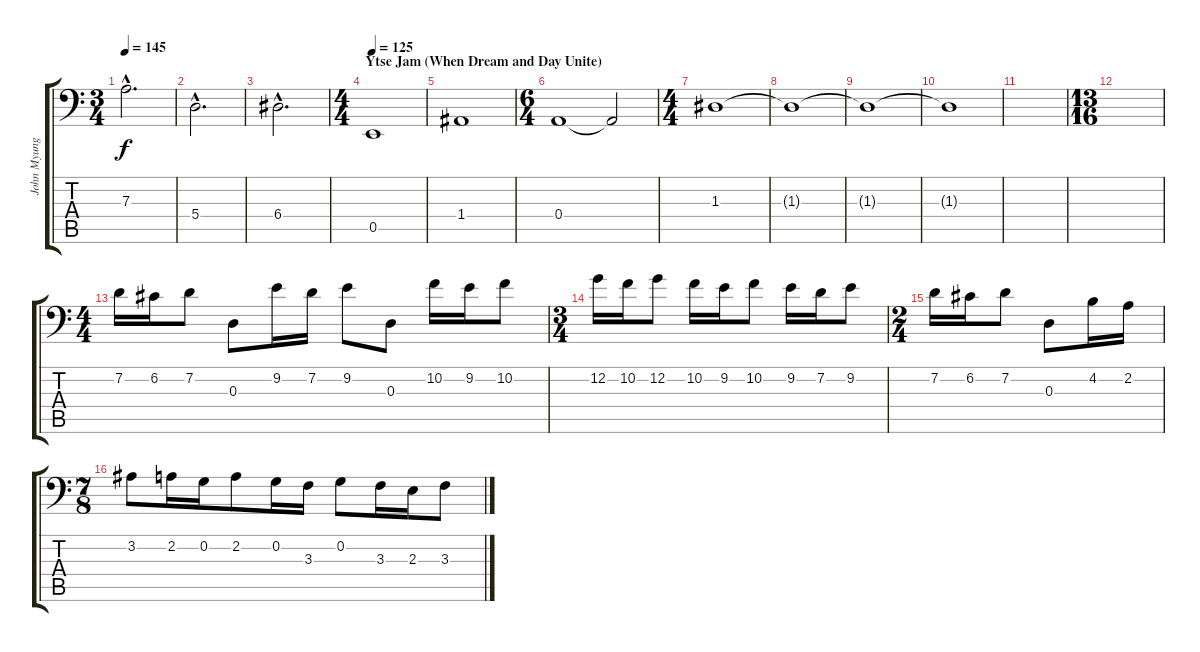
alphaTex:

\track ("John Myung Bass" "John Myung") {instrument electricbasspick}
\staff {score tabs}
\tuning (C3 G2 D2 A1 E1 B0) {hide}
\ts (3 4)
\tempo 145
\clef f4
\ks c
7.3{hac}.2{d dy f} |
5.4{hac}.2{d} |
6.4{hac}.2{d} |
\ts (4 4)
\section ("" "Ytse Jam (When Dream and Day Unite)")
\tempo 125
0.5.1{instrument electricbassfinger} |
1.4.1 |
\ts (6 4)
0.4.1 0.4{t}.2 |
\ts (4 4)
1.3.1 |
1.3{t}.1 |
1.3{t}.1 |
1.3{t}.1 |
|
\ts (13 16)
|
\ts (4 4)
7.2.16 6.2.16 7.2.8 0.3.8 9.2.16 7.2.16 9.2.8 0.3.8 10.2.16 9.2.16 10.2.8 |
\ts (3 4)
12.2.16 10.2.16 12.2.8 10.2.16 9.2.16 10.2.8 9.2.16 7.2.16 9.2.8 |
\ts (2 4)
7.2.16 6.2.16 7.2.8 0.3.8 4.2.16 2.2.16 |
\ts (7 8)
3.2.8 2.2.16 0.2.16 2.2.8 0.2.16 3.3.16 0.2.8 3.3.16 2.3.16 3.3.8
